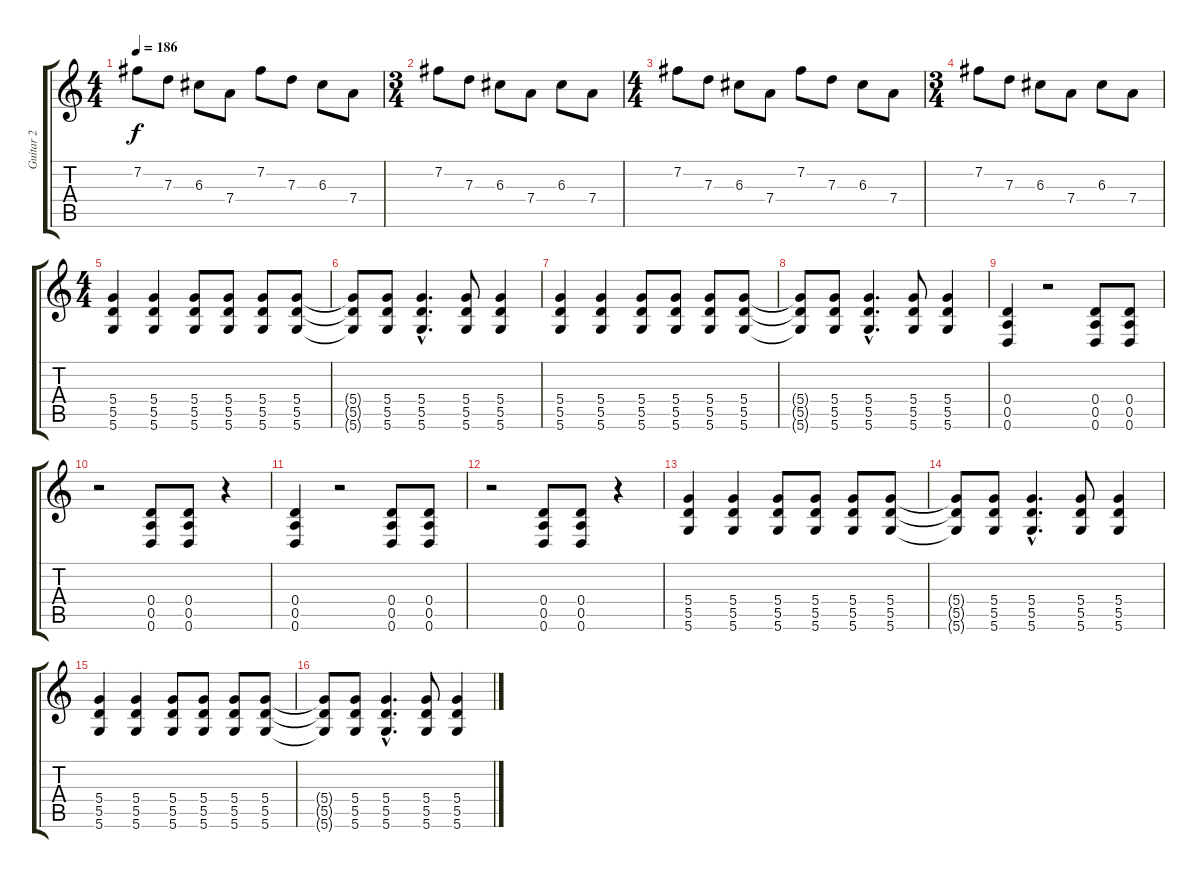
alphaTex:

\track ("Guitar 2" "Guitar 2") {instrument distortionguitar}
\staff {score tabs}
\tuning (E4 B3 G3 D3 A2 D2) {hide}
\ts (4 4)
\tempo 186
\clef g2
\ks c
7.2.8{dy f} 7.3.8 6.3.8 7.4.8 7.2.8 7.3.8 6.3.8 7.4.8 |
\ts (3 4)
7.2.8 7.3.8 6.3.8 7.4.8 6.3.8 7.4.8 |
\ts (4 4)
7.2.8 7.3.8 6.3.8 7.4.8 7.2.8 7.3.8 6.3.8 7.4.8 |
\ts (3 4)
7.2.8 7.3.8 6.3.8 7.4.8 6.3.8 7.4.8 |
\ts (4 4)
(5.4 5.5 5.6).4{volume 11} (5.4 5.5 5.6).4 (5.4 5.5 5.6).8 (5.4 5.5 5.6).8 (5.4 5.5 5.6).8 (5.4 5.5 5.6).8 |
(5.4{t} 5.5{t} 5.6{t}).8 (5.4 5.5 5.6).8 (5.4{hac} 5.5{hac} 5.6{hac}).4{d} (5.4 5.5 5.6).8 (5.4 5.5 5.6).4 |
(5.4 5.5 5.6).4 (5.4 5.5 5.6).4 (5.4 5.5 5.6).8 (5.4 5.5 5.6).8 (5.4 5.5 5.6).8 (5.4 5.5 5.6).8 |
(5.4{t} 5.5{t} 5.6{t}).8 (5.4 5.5 5.6).8 (5.4{hac} 5.5{hac} 5.6{hac}).4{d} (5.4 5.5 5.6).8 (5.4 5.5 5.6).4 |
(0.4 0.5 0.6).4 r.2 (0.4 0.5 0.6).8 (0.4 0.5 0.6).8 |
r.2 (0.4 0.5 0.6).8 (0.4 0.5 0.6).8 r.4 |
(0.4 0.5 0.6).4 r.2 (0.4 0.5 0.6).8 (0.4 0.5 0.6).8 |
r.2 (0.4 0.5 0.6).8 (0.4 0.5 0.6).8 r.4 |
(5.4 5.5 5.6).4{volume 11} (5.4 5.5 5.6).4 (5.4 5.5 5.6).8 (5.4 5.5 5.6).8 (5.4 5.5 5.6).8 (5.4 5.5 5.6).8 |
(5.4{t} 5.5{t} 5.6{t}).8 (5.4 5.5 5.6).8 (5.4{hac} 5.5{hac} 5.6{hac}).4{d} (5.4 5.5 5.6).8 (5.4 5.5 5.6).4 |
(5.4 5.5 5.6).4 (5.4 5.5 5.6).4 (5.4 5.5 5.6).8 (5.4 5.5 5.6).8 (5.4 5.5 5.6).8 (5.4 5.5 5.6).8 |
(5.4{t} 5.5{t} 5.6{t}).8 (5.4 5.5 5.6).8 (5.4{hac} 5.5{hac} 5.6{hac}).4{d} (5.4 5.5 5.6).8 (5.4 5.5 5.6).4
